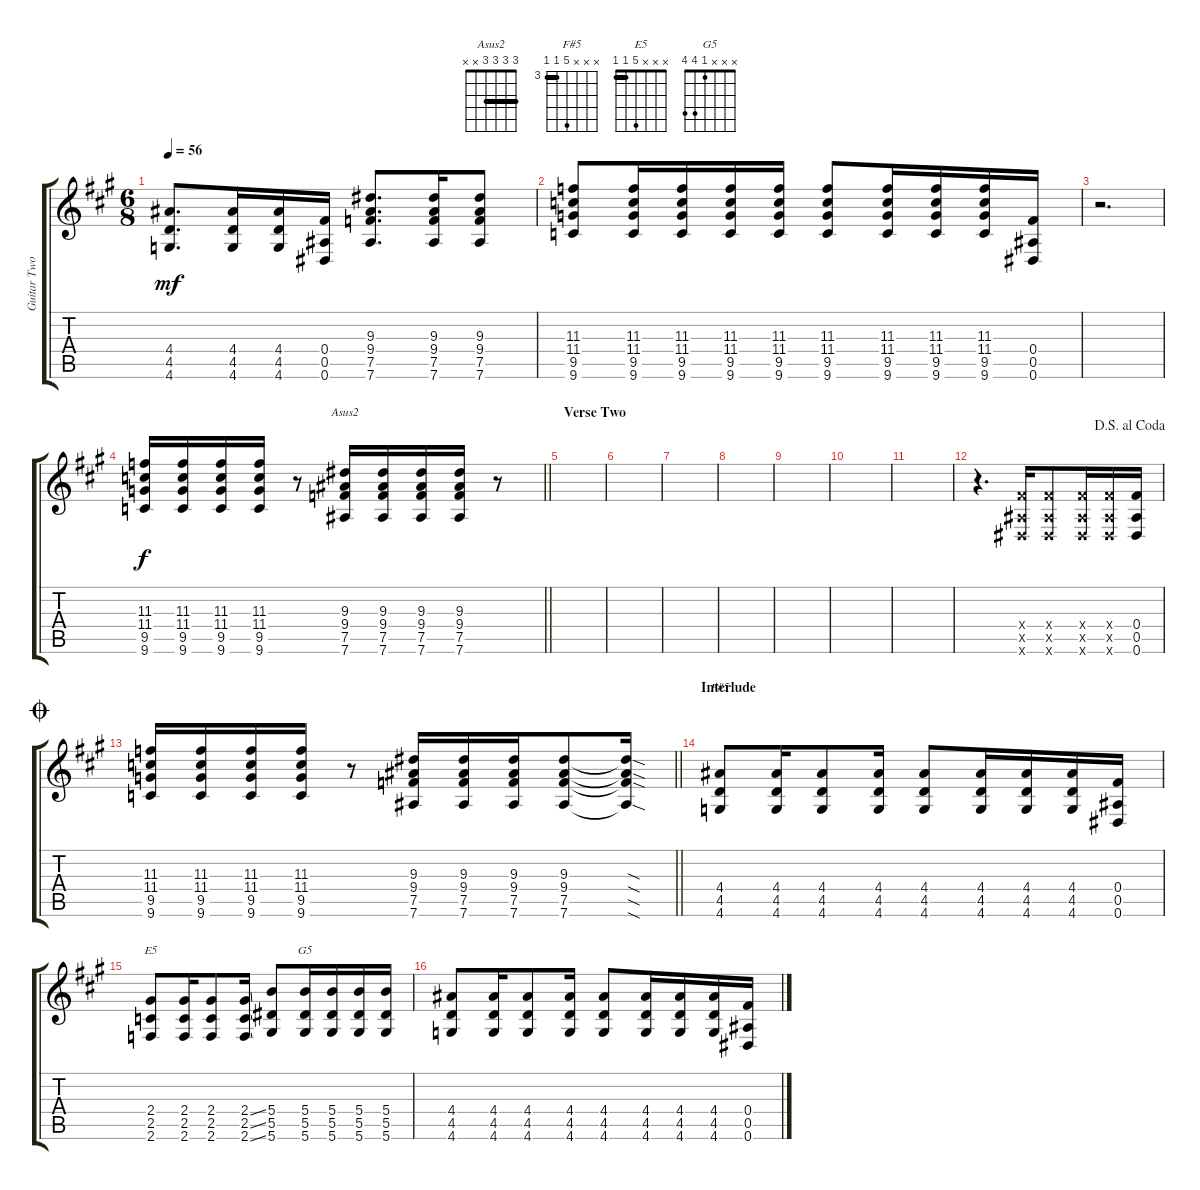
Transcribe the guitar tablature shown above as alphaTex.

\track ("Guitar Two" "Guitar Two") {instrument distortionguitar}
\staff {score tabs}
\tuning (Db4 Ab3 Db3 Gb3 Bb2 Eb2) {hide}
\chord ("Asus2" 3 3 3 3 x x) {barre 3}
\chord ("F#5" x x x 7 3 3) {firstfret 3 barre 3}
\chord ("E5" x x x 5 1 1) {barre 1}
\chord ("G5" x x x 1 4 4)
\ts (6 8)
\tempo 56
\clef g2
\ks a
(4.4 4.5 4.6).8{d dy mf} (4.4 4.5 4.6).16 (4.4 4.5 4.6).16 (0.4 0.5 0.6).16 (9.3 9.4 7.5 7.6).8{d} (9.3 9.4 7.5 7.6).16 (9.3 9.4 7.5 7.6).8 |
(11.3 11.4 9.5 9.6).8 (11.3 11.4 9.5 9.6).16 (11.3 11.4 9.5 9.6).16 (11.3 11.4 9.5 9.6).16 (11.3 11.4 9.5 9.6).16 (11.3 11.4 9.5 9.6).8 (11.3 11.4 9.5 9.6).16 (11.3 11.4 9.5 9.6).16 (11.3 11.4 9.5 9.6).16 (0.4 0.5 0.6).16 |
r.2{d} |
\barLineRight lightlight
(11.3 11.4 9.5 9.6).16{dy f} (11.3 11.4 9.5 9.6).16 (11.3 11.4 9.5 9.6).16 (11.3 11.4 9.5 9.6).16 r.8 (9.3 9.4 7.5 7.6).16{ch "Asus2"} (9.3 9.4 7.5 7.6).16 (9.3 9.4 7.5 7.6).16 (9.3 9.4 7.5 7.6).16 r.8 |
\section ("" "Verse Two")
|
|
|
|
|
|
|
\jump dalsegnoalcoda
r.4{d} (0.4{x} 0.5{x} 0.6{x}).16 (0.4{x} 0.5{x} 0.6{x}).8 (0.4{x} 0.5{x} 0.6{x}).16 (0.4{x} 0.5{x} 0.6{x}).16 (0.4 0.5 0.6).16 |
\jump coda
\barLineRight lightlight
(11.3 11.4 9.5 9.6).16 (11.3 11.4 9.5 9.6).16 (11.3 11.4 9.5 9.6).16 (11.3 11.4 9.5 9.6).16 r.8 (9.3 9.4 7.5 7.6).16 (9.3 9.4 7.5 7.6).16 (9.3 9.4 7.5 7.6).16 (9.3 9.4 7.5 7.6).8 (9.3{sod t} 9.4{sod t} 7.5{sod t} 7.6{sod t}).16 |
\section ("" "Interlude")
(4.4 4.5 4.6).8{ch "F#5"} (4.4 4.5 4.6).16 (4.4 4.5 4.6).8 (4.4 4.5 4.6).16 (4.4 4.5 4.6).8 (4.4 4.5 4.6).16 (4.4 4.5 4.6).16 (4.4 4.5 4.6).16 (0.4 0.5 0.6).16 |
(2.4 2.5 2.6).8{ch "E5"} (2.4 2.5 2.6).16 (2.4 2.5 2.6).8 (2.4{ss} 2.5{ss} 2.6{ss}).16 (5.4 5.5 5.6).8 (5.4 5.5 5.6).16{ch "G5"} (5.4 5.5 5.6).16 (5.4 5.5 5.6).16 (5.4 5.5 5.6).16 |
(4.4 4.5 4.6).8 (4.4 4.5 4.6).16 (4.4 4.5 4.6).8 (4.4 4.5 4.6).16 (4.4 4.5 4.6).8 (4.4 4.5 4.6).16 (4.4 4.5 4.6).16 (4.4 4.5 4.6).16 (0.4 0.5 0.6).16
